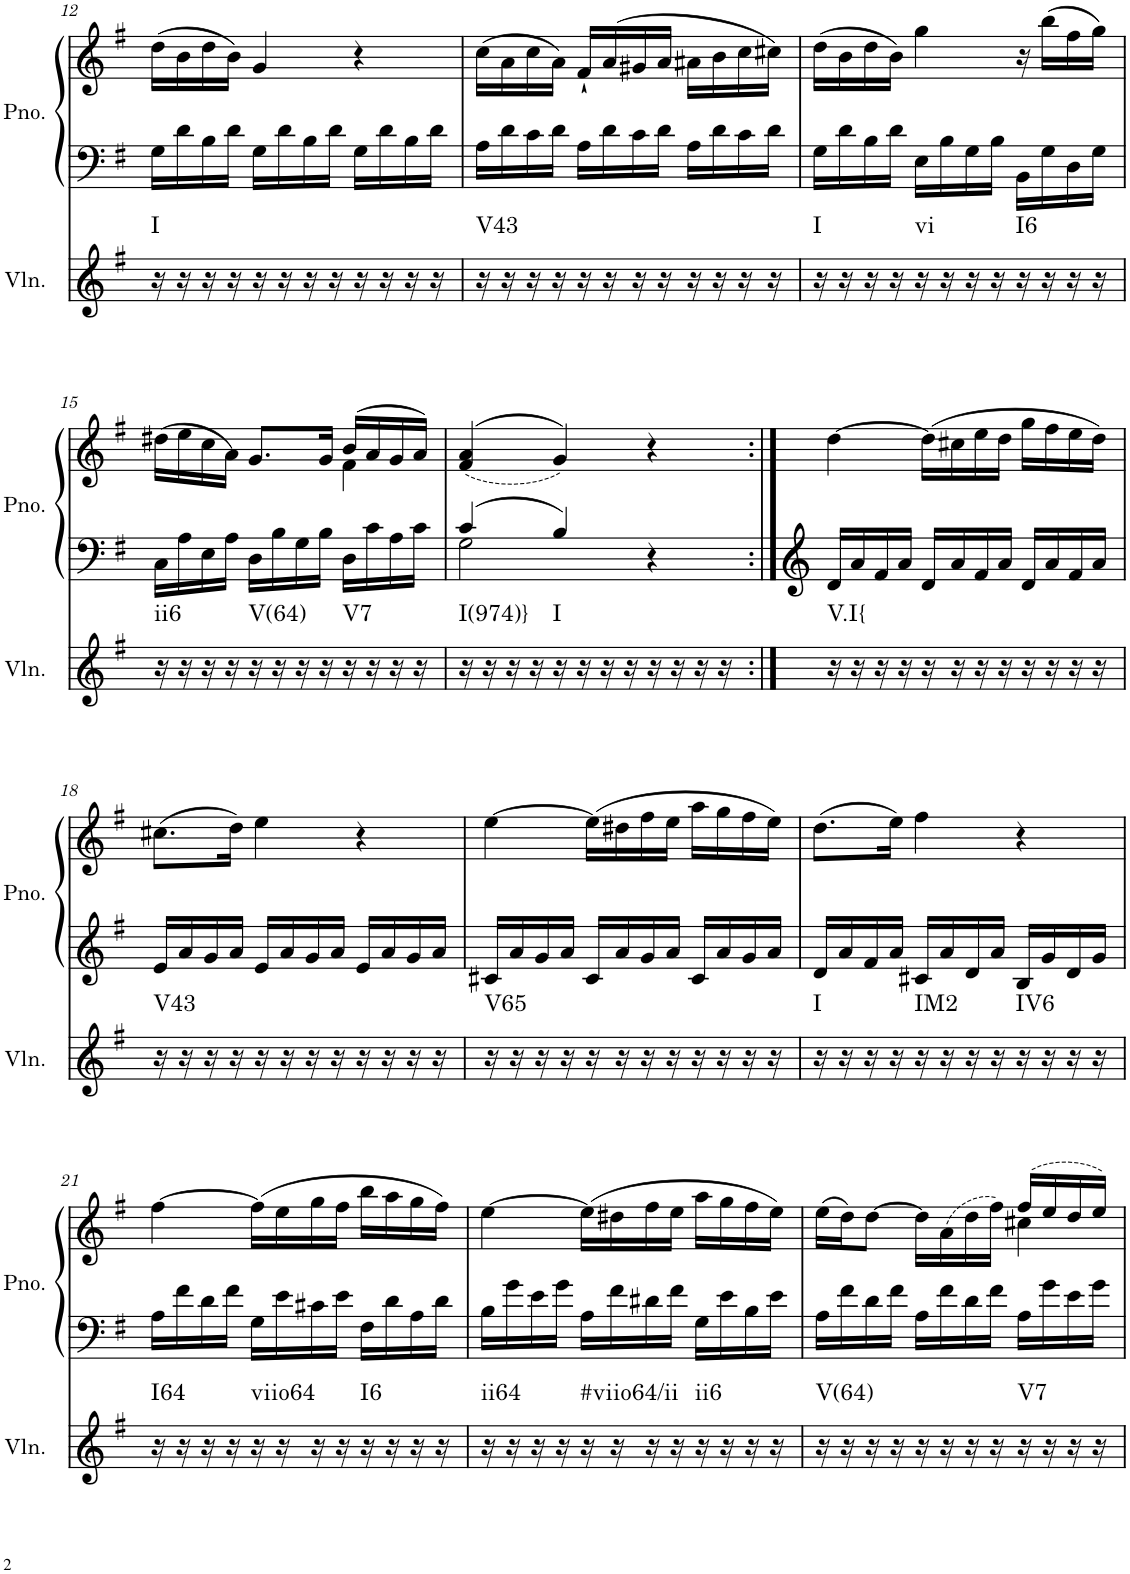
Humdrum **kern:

**kern	**harte	**kern	**kern
*part2	*part2	*part1	*part1
*staff3	*	*staff2	*staff1
*I"Violin	*	*I"Piano, Piano right	*
*I'Vln.	*	*I'Pno.	*
!!LO:PB:g=z
*clefG2	*	*clefF4	*clefG2
*k[f#]	*	*k[f#]	*k[f#]
*M3/4	*	*M3/4	*M3/4
=12	=12	=12	=12
!	!LO:H:kt=I	!	!
16r	N	16G\LL	(16dd\LL
16r	.	16d\	16b\
16r	.	16B\	16dd\
16r	.	16d\JJ	16b\JJ)
16r	.	16G\LL	4g/
16r	.	16d\	.
16r	.	16B\	.
16r	.	16d\JJ	.
16r	.	16G\LL	4r
16r	.	16d\	.
16r	.	16B\	.
16r	.	16d\JJ	.
=13	=13	=13	=13
!	!LO:H:kt=V43	!	!
16r	N	16A\LL	(16cc\LL
16r	.	16d\	16a\
16r	.	16c\	16cc\
16r	.	16d\JJ	16a\JJ)
16r	.	16A\LL	16f#`/LL
16r	.	16d\	(16a/
16r	.	16c\	16g#X/
16r	.	16d\JJ	16a/JJ
16r	.	16A\LL	16a#X\LL
16r	.	16d\	16b\
16r	.	16c\	16cc\
16r	.	16d\JJ	16cc#X\JJ)
=14	=14	=14	=14
!	!LO:H:kt=I	!	!
16r	N	16G\LL	(16dd\LL
16r	.	16d\	16b\
16r	.	16B\	16dd\
16r	.	16d\JJ	16b\JJ)
!	!LO:H:kt=vi	!	!
16r	N	16E\LL	4gg\
16r	.	16B\	.
16r	.	16G\	.
16r	.	16B\JJ	.
!	!LO:H:kt=I6	!	!
16r	N	16BB\LL	16r
16r	.	16G\	(16bb\LL
16r	.	16D\	16ff#\
16r	.	16G\JJ	16gg\JJ)
!!LO:LB:g=z
=15	=15	=15	=15
*	*	*	*^
!	!LO:H:kt=ii6	!	!	!
16r	N	16C\LL	(16dd#X\LL	2ryy
16r	.	16A\	16ee\	.
16r	.	16E\	16cc\	.
16r	.	16A\JJ	16a\JJ)	.
!	!LO:H:kt=V(64)	!	!	!
16r	N	16D\LL	8.g/L	.
16r	.	16B\	.	.
16r	.	16G\	.	.
16r	.	16B\JJ	16g/Jk	.
!	!LO:H:kt=V7	!	!	!
16r	N	16D\LL	(16b/LL	4f#\
16r	.	16c\	16a/	.
16r	.	16A\	16g/	.
16r	.	16c\JJ	16a/JJ)	.
*	*	*	*v	*v
=16	=16	=16	=16
*	*	*^	*
!	!LO:H:kt=I(974)}	!	!	!
16r	N	4c/	2G\	(>(4f#/ 4a/
16r	.	.	.	.
16r	.	.	.	.
16r	.	.	.	.
!	!LO:H:kt=I	!	!	!
16r	N	4B/	.	4g/))
16r	.	.	.	.
16r	.	.	.	.
16r	.	.	.	.
16r	.	4r	4ryy	4r
16r	.	.	.	.
16r	.	.	.	.
16r	.	.	.	.
*	*	*v	*v	*
=17:|!	=17:|!	=17:|!	=17:|!
!	!LO:H:kt=V.I{	!	!
16r	N	16d/LL	[4dd\
16r	.	16a/	.
16r	.	16f#/	.
16r	.	16a/JJ	.
16r	.	16d/LL	(16dd\LL]
16r	.	16a/	16cc#X\
16r	.	16f#/	16ee\
16r	.	16a/JJ	16dd\JJ
16r	.	16d/LL	16gg\LL
16r	.	16a/	16ff#\
16r	.	16f#/	16ee\
16r	.	16a/JJ	16dd\JJ)
!!LO:LB:g=z
=18	=18	=18	=18
!	!LO:H:kt=V43	!	!
16r	N	16e/LL	(8.cc#X\L
16r	.	16a/	.
16r	.	16g/	.
16r	.	16a/JJ	16dd\Jk)
16r	.	16e/LL	4ee\
16r	.	16a/	.
16r	.	16g/	.
16r	.	16a/JJ	.
16r	.	16e/LL	4r
16r	.	16a/	.
16r	.	16g/	.
16r	.	16a/JJ	.
=19	=19	=19	=19
!	!LO:H:kt=V65	!	!
16r	N	16c#X/LL	[4ee\
16r	.	16a/	.
16r	.	16g/	.
16r	.	16a/JJ	.
16r	.	16c#/LL	(16ee\LL]
16r	.	16a/	16dd#X\
16r	.	16g/	16ff#\
16r	.	16a/JJ	16ee\JJ
16r	.	16c#/LL	16aa\LL
16r	.	16a/	16gg\
16r	.	16g/	16ff#\
16r	.	16a/JJ	16ee\JJ)
=20	=20	=20	=20
!	!LO:H:kt=I	!	!
16r	N	16d/LL	(8.dd\L
16r	.	16a/	.
16r	.	16f#/	.
16r	.	16a/JJ	16ee\Jk)
!	!LO:H:kt=IM2	!	!
16r	N	16c#X/LL	4ff#\
16r	.	16a/	.
16r	.	16d/	.
16r	.	16a/JJ	.
!	!LO:H:kt=IV6	!	!
16r	N	16B/LL	4r
16r	.	16g/	.
16r	.	16d/	.
16r	.	16g/JJ	.
!!LO:LB:g=z
=21	=21	=21	=21
!	!LO:H:kt=I64	!	!
16r	N	16A\LL	[4ff#\
16r	.	16f#\	.
16r	.	16d\	.
16r	.	16f#\JJ	.
!	!LO:H:kt=viio64	!	!
16r	N	16G\LL	(16ff#\LL]
16r	.	16e\	16ee\
16r	.	16c#X\	16gg\
16r	.	16e\JJ	16ff#\JJ
!	!LO:H:kt=I6	!	!
16r	N	16F#\LL	16bb\LL
16r	.	16d\	16aa\
16r	.	16A\	16gg\
16r	.	16d\JJ	16ff#\JJ)
=22	=22	=22	=22
!	!LO:H:kt=ii64	!	!
16r	N	16B\LL	[4ee\
16r	.	16g\	.
16r	.	16e\	.
16r	.	16g\JJ	.
!	!LO:H:kt=#viio64/ii	!	!
16r	N	16A\LL	(16ee\LL]
16r	.	16f#\	16dd#X\
16r	.	16d#X\	16ff#\
16r	.	16f#\JJ	16ee\JJ
!	!LO:H:kt=ii6	!	!
16r	N	16G\LL	16aa\LL
16r	.	16e\	16gg\
16r	.	16B\	16ff#\
16r	.	16e\JJ	16ee\JJ)
=23	=23	=23	=23
*	*	*	*^
!	!LO:H:kt=V(64)	!	!	!
16r	N	16A\LL	(>16ee\LL	2ryy
16r	.	16f#\	16dd\J)	.
16r	.	16d\	[8dd\J	.
16r	.	16f#\JJ	.	.
16r	.	16A\LL	16dd\LL]	.
16r	.	16f#\	(>16a\	.
16r	.	16d\	16dd\	.
16r	.	16f#\JJ	16ff#\JJ)	.
!	!LO:H:kt=V7	!	!	!
16r	N	16A\LL	(16ff#/LL	4cc#X\
16r	.	16g\	16ee/	.
16r	.	16e\	16dd/	.
16r	.	16g\JJ	16ee/JJ)	.
*	*	*	*v	*v
=	=	=	=
*-	*-	*-	*-
